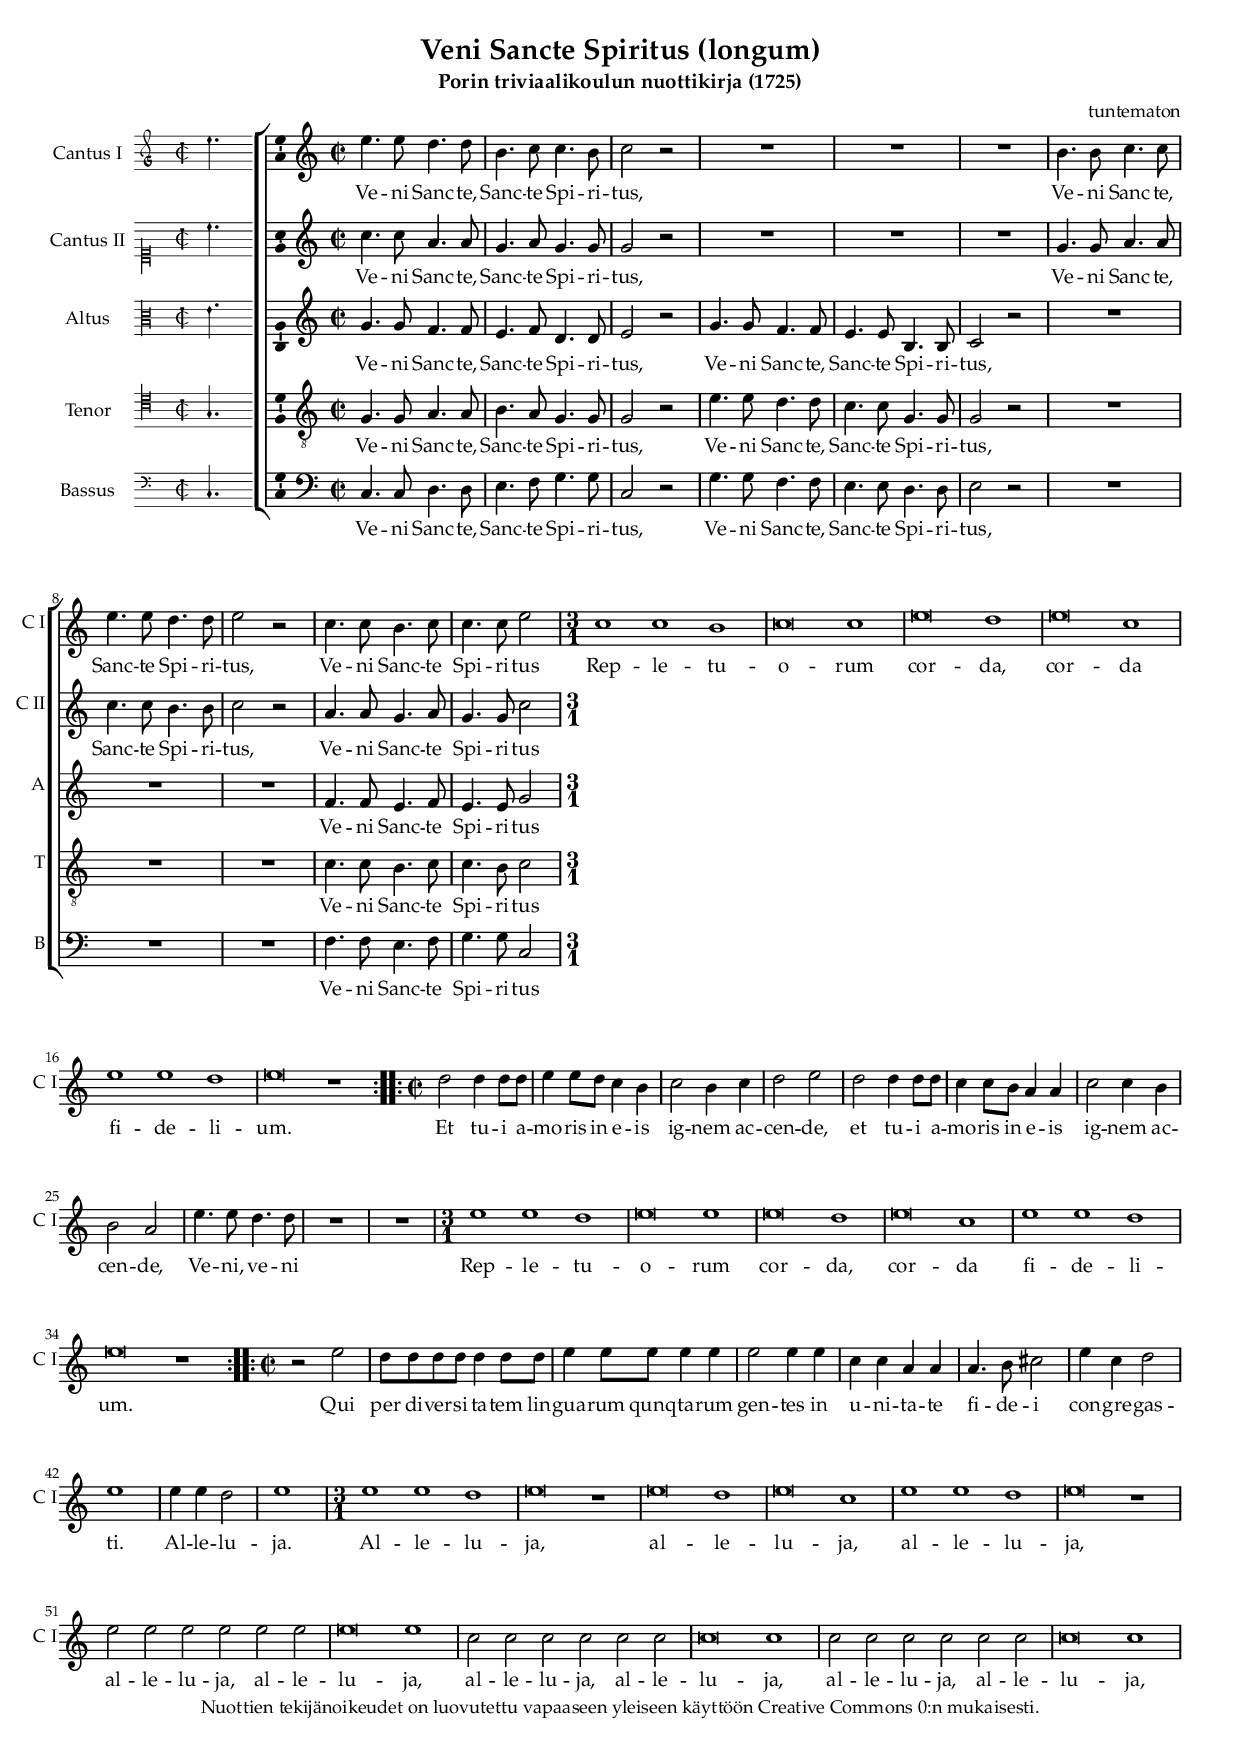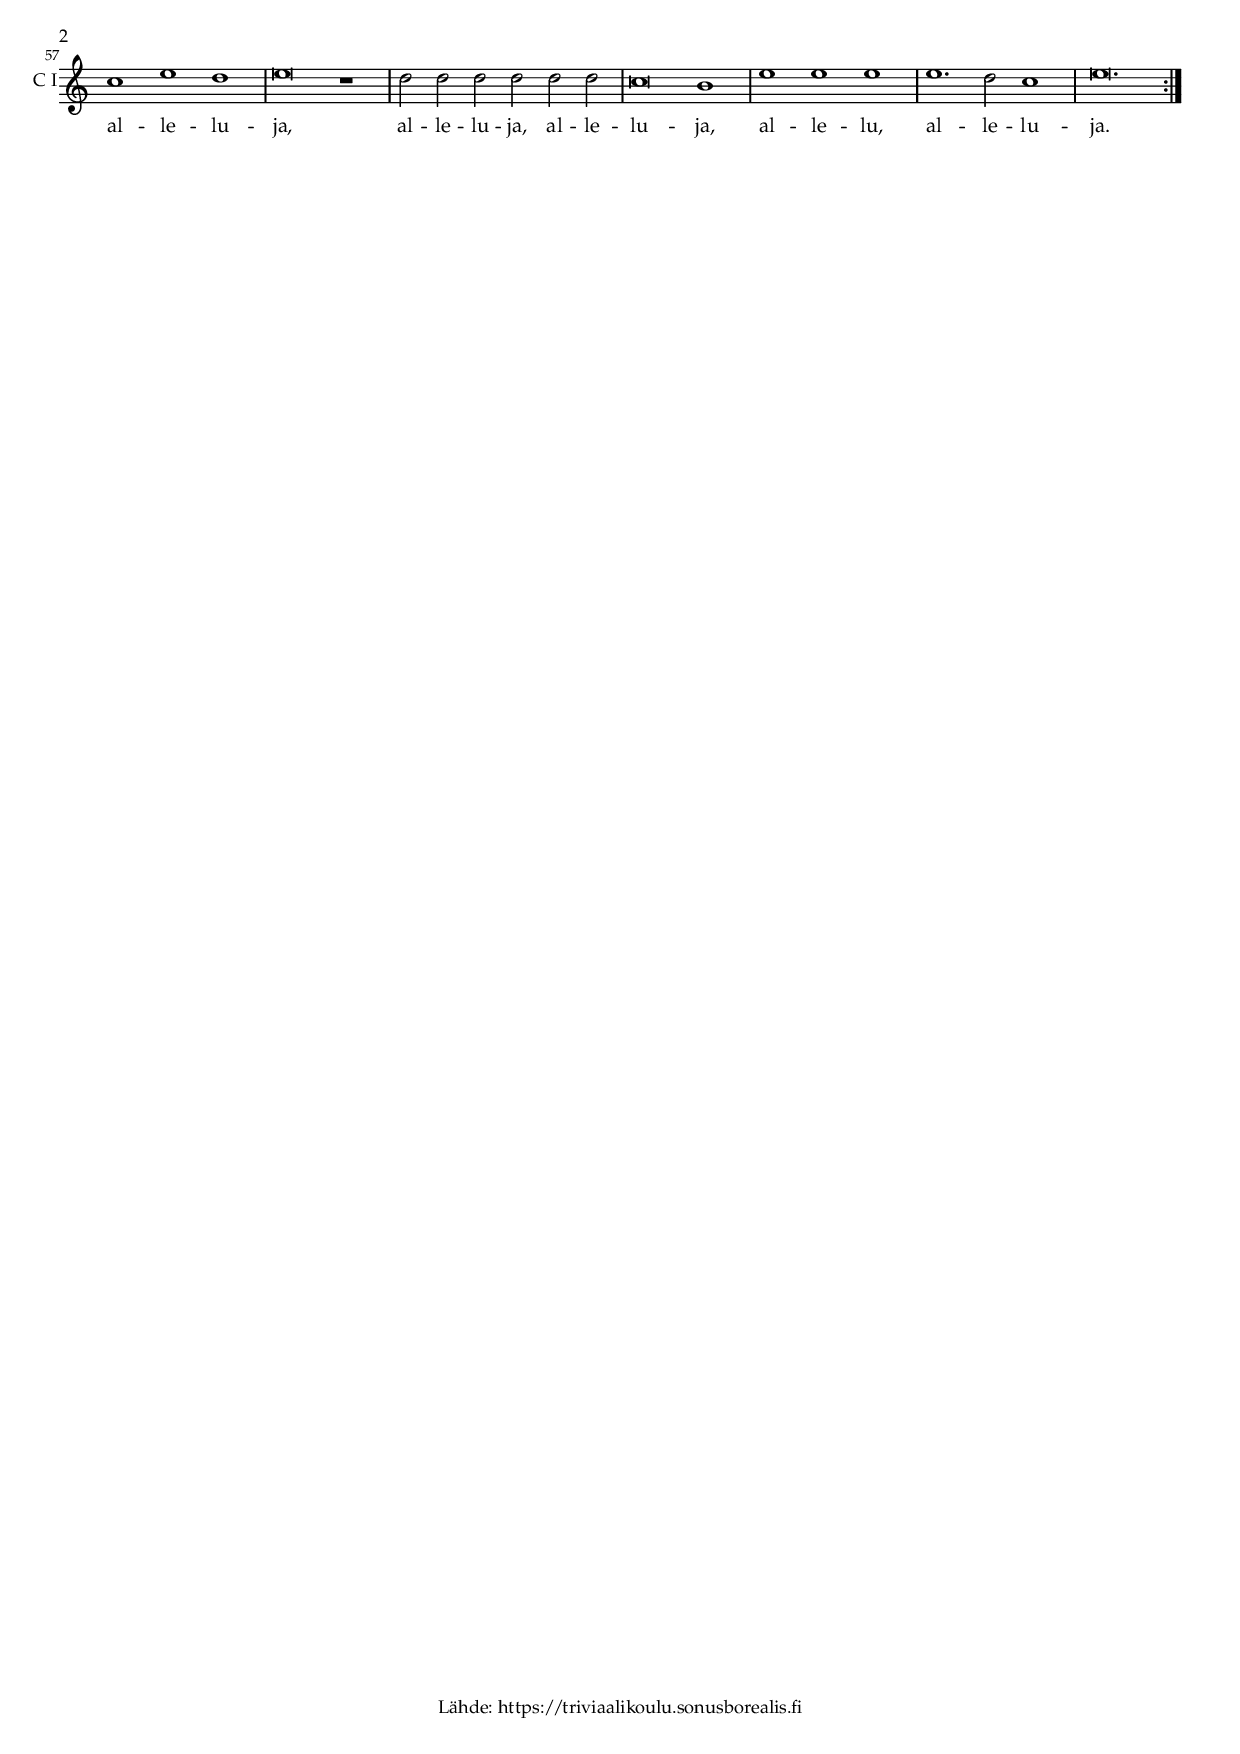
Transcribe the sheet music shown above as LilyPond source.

\version "2.19.80"
\include "suomi.ly"

#(set-global-staff-size 16)

global = {
  \time 2/2
  \key c \major
  \set Staff.midiInstrument = #"voice oohs"
}


SopranoMusic = \relative c'' {
	\set Staff.instrumentName = #"Cantus I"
	\set Staff.shortInstrumentName = "C I"

	\incipit { \clef "mensural-g" \key c \major \time 2/2 e''4. }

	\repeat volta 2 {
		e4. e8 d4. d8 | h4. c8 c4. h8 | c2 r |
		R1 | R1 | R1 | 
		h4. h8 c4. c8 | e4. e8 d4. d8 | e2 r |
		c4. c8 h4. c8 | c4. c8 e2 |
% p2
		\time 3/1
		c1 c h | c\breve c1 | e\breve d1 | e\breve c1 | e e d | e\breve r1 |
	}
	\repeat volta 2 {
		\time 2/2
		d2 d4 d8 d | e4 e8 d c4 h | c2 h4 c | d2 e |
		d2 d4 d8 d | c4 c8 h a4 a | c2 c4 h | h2 a |
% p3
		e'4. e8 d4. d8 | R1 | R1 |
		\time 3/1
		e1 e d |
		e\breve e1 | e\breve d1 | e\breve c1 | e e d | e\breve r1 |
	}
	\repeat volta 2 {
		\time 2/2
		r2 e | d8 d d d d4 d8 d | e4 e8 e e4 e | e2 e4 e | c c a a |
% p4
		a4. h8 cis2 | e4 c d2 | e1 | e4 e d2 | e1 |
		\time 3/1
		e e d | e\breve r1 | e\breve d1 | e\breve c1 | e e d | e\breve r1 |
		e2 e e e e e | e\breve e1 | c2 c c c c c | c\breve c1 |
		c2 c c c c c | c\breve c1 |
% p5
		c1 e d | e\breve r1 | d2 d d d d d | c\breve h1 |
		e e e | e1. d2 c1 | e\breve. |
	}
}

stanzaOneLyricsSoprano = \lyricmode {
	Ve -- ni Sanc -- te, Sanc -- te Spi -- ri -- tus,
	Ve -- ni Sanc -- te, Sanc -- te Spi -- ri -- tus,
	Ve -- ni Sanc -- te Spi -- ri -- tus

	Rep -- le -- tu -- o -- rum
	cor -- da, cor -- da fi -- de -- li -- um.
	Et tu -- i a -- mo -- ris in e -- is
	ig -- nem ac -- cen -- de,
	et tu -- i a -- mo -- ris in e -- is
	ig -- nem ac -- cen -- de,

	Ve -- ni, ve -- ni
	Rep -- le -- tu -- o -- rum
	cor -- da, cor -- da fi -- de -- li -- um.

	Qui per di -- ver -- si -- ta -- tem lin -- gua -- rum
	qunq -- ta -- rum gen -- tes in u -- ni -- ta -- te
	fi -- de -- i con -- gre -- gas -- ti.

	Al -- le -- lu -- ja.

	Al -- le -- lu -- ja, al -- le -- lu -- ja, 
	al -- le -- lu -- ja, al -- le -- lu -- ja, 
	al -- le -- lu -- ja, al -- le -- lu -- ja, 
	al -- le -- lu -- ja, al -- le -- lu -- ja, 
	al -- le -- lu -- ja, al -- le -- lu -- ja, 
	al -- le -- lu -- ja, al -- le -- lu -- ja, 
	al -- le -- lu, al -- le -- lu -- ja.
}

stanzaOneLyrics = \lyricmode {
	Ve -- ni Sanc -- te, Sanc -- te Spi -- ri -- tus,
	Ve -- ni Sanc -- te, Sanc -- te Spi -- ri -- tus,
	Ve -- ni Sanc -- te Spi -- ri -- tus

	Rep -- le -- tu -- o -- rum
	cor -- da, cor -- da fi -- de -- li -- um.
	Et tu -- i a -- mo -- ris in e -- is
	ig -- nem ac -- cen -- de,
	et tu -- i a -- mo -- ris in e -- is
	ig -- nem ac -- cen -- de,

	Ve -- ni, ve -- ni, Sanc -- te Spi -- ri -- tus
	Rep -- le -- tu -- o -- rum
	cor -- da, cor -- da fi -- de -- li -- um.

	Qui per di -- ver -- si -- ta -- tem lin -- gua -- rum
	qunq -- ta -- rum gen -- tes in u -- ni -- ta -- te
	fi -- de -- i con -- gre -- gas -- ti.

	Al -- le -- lu -- ja.

	Al -- le -- lu -- ja, al -- le -- lu -- ja, 
	al -- le -- lu -- ja, al -- le -- lu -- ja, 
	al -- le -- lu -- ja, al -- le -- lu -- ja, 
	al -- le -- lu -- ja, al -- le -- lu -- ja, 
	al -- le -- lu -- ja, al -- le -- lu -- ja, 
	al -- le -- lu -- ja, al -- le -- lu -- ja, 
	al -- le -- lu, al -- le -- lu -- ja.
}

SopranoTwoMusic = \relative c'' {
	\set Staff.instrumentName = #"Cantus II"
	\set Staff.shortInstrumentName = "C II"

	\incipit { \clef "mensural-c1" \key c \major \time 2/2 c''4. }

	c4. c8 a4. a8 | g4. a8 g4. g8 | g2 r |
	R1 | R1 | R1 | 
	g4. g8 a4. a8 | c4. c8 h4. h8 | c2 r |
	a4. a8 g4. a8 | g4. g8 c2 |	
}

AltoMusic = \relative c'' {
	\set Staff.instrumentName = #"Altus"
	\set Staff.shortInstrumentName = "A"

	\incipit { \clef "mensural-c3" \key c \major \time 2/2 e'4. } % !! e or g?

	g4. g8 f4. f8 | e4. f8 d4. d8 | e2 r |
	g4. g8 f4. f8 | e4. e8 h4. h8 | c2 r |
	R1 | R1 | R1 |
	f4. f8 e4. f8 | e4. e8 g2 |
}

TenoreMusic = \relative c' {
	\set Staff.instrumentName = #"Tenor"
	\set Staff.shortInstrumentName = "T"

	\incipit { \clef "mensural-c4" \key c \major \time 2/2 g4. }

	\clef "treble_8"
	g4. g8 a4. a8 | h4. a8 g4. g8 | g2 r |
	e'4. e8 d4. d8 | c4. c8 g4. g8 | g2 r |
	R1 | R1 | R1 | 
	c4. c8 h4. c8 | c4. h8 c2 |
}

BassMusic = \relative c {
	\set Staff.instrumentName = #"Bassus"
	\set Staff.shortInstrumentName = "B"

	\incipit { \clef "mensural-f" \key c \major \time 2/2 c4. }

	\clef bass
	c4. c8 d4. d8 | e4. f8 g4. g8 | c,2 r |
	g'4. g8 f4. f8 | e4. e8 d4. d8 | e2 r |
	R1 | R1 | R1 | 
	f4. f8 e4. f8 | g4. g8 c,2 |
}

\include "veni-sancte-spiritus-longum.header.ily"


\score {
  \new ChoirStaff <<
    \new Staff <<
      \new Voice = "Soprano" {
		    \global
        \SopranoMusic
      }
     \new Lyrics \lyricsto "Soprano" {
       \stanzaOneLyricsSoprano
     }
    >>
    \new Staff <<
      \new Voice = "SopranoTwo" {
        \global
        \SopranoTwoMusic
      }
     \new Lyrics \lyricsto "SopranoTwo" {
       \stanzaOneLyricsSoprano
     }
    >>
    \new Staff <<
      \new Voice = "Alto" {
        \global
        \AltoMusic
      }
     \new Lyrics \lyricsto "Alto" {
       \stanzaOneLyrics
     }
    >>
    \new Staff <<
      \new Voice = "Tenore" {
        \global
        \TenoreMusic
      }
      \new Lyrics \lyricsto "Tenore" {
       \stanzaOneLyrics
      }
    >>
    \new Staff <<
      \new Voice = "Bass" {
        \global
        \BassMusic
      }
      \new Lyrics \lyricsto "Bass" {
       \stanzaOneLyrics
      }
    >>
  >>
  \midi {
    \tempo 4 = 100
  }
  \layout {
    \context {
      \Voice
      \consists "Ambitus_engraver"
    }
    indent = 3.5\cm
    incipit-width = 2\cm
    \context {
     \Staff \RemoveEmptyStaves
   }
    \context {
     \Score
     \override VerticalAxisGroup.remove-first = ##t
    }
  }
}
